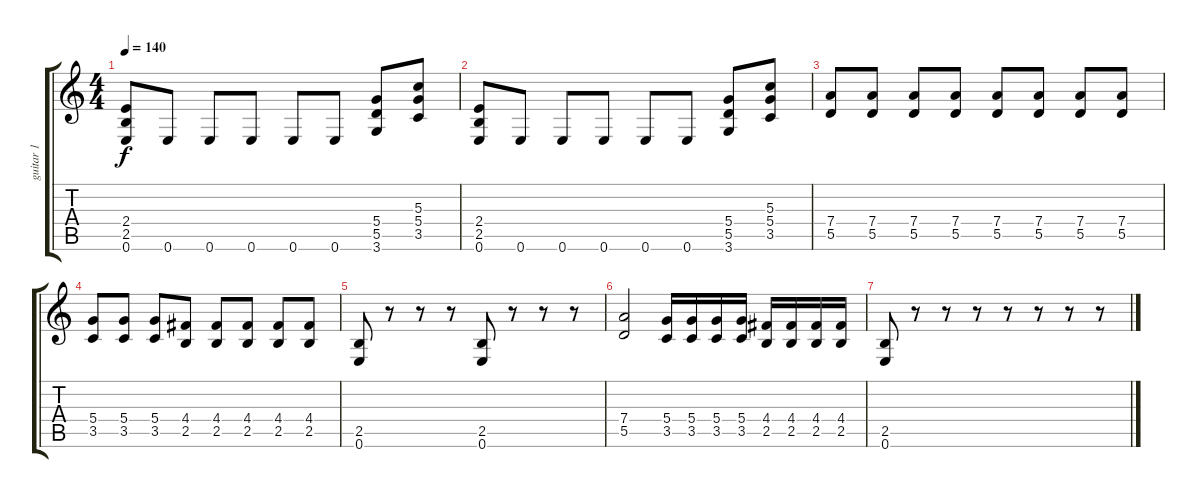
\track ("guitar 1" "guitar 1") {instrument distortionguitar}
\staff {score tabs}
\tuning (E4 B3 G3 D3 A2 E2) {hide}
\ts (4 4)
\tempo 140
\clef g2
\ks c
(2.4 2.5 0.6).8{dy f} 0.6.8 0.6.8 0.6.8 0.6.8 0.6.8 (5.4 5.5 3.6).8 (5.3 5.4 3.5).8 |
(2.4 2.5 0.6).8 0.6.8 0.6.8 0.6.8 0.6.8 0.6.8 (5.4 5.5 3.6).8 (5.3 5.4 3.5).8 |
(7.4 5.5).8 (7.4 5.5).8 (7.4 5.5).8 (7.4 5.5).8 (7.4 5.5).8 (7.4 5.5).8 (7.4 5.5).8 (7.4 5.5).8 |
(5.4 3.5).8 (5.4 3.5).8 (5.4 3.5).8 (4.4 2.5).8 (4.4 2.5).8 (4.4 2.5).8 (4.4 2.5).8 (4.4 2.5).8 |
(2.5 0.6).8 r.8 r.8 r.8 (2.5 0.6).8 r.8 r.8 r.8 |
(7.4 5.5).2 (5.4 3.5).16 (5.4 3.5).16 (5.4 3.5).16 (5.4 3.5).16 (4.4 2.5).16 (4.4 2.5).16 (4.4 2.5).16 (4.4 2.5).16 |
(2.5 0.6).8 r.8 r.8 r.8 r.8 r.8 r.8 r.8
